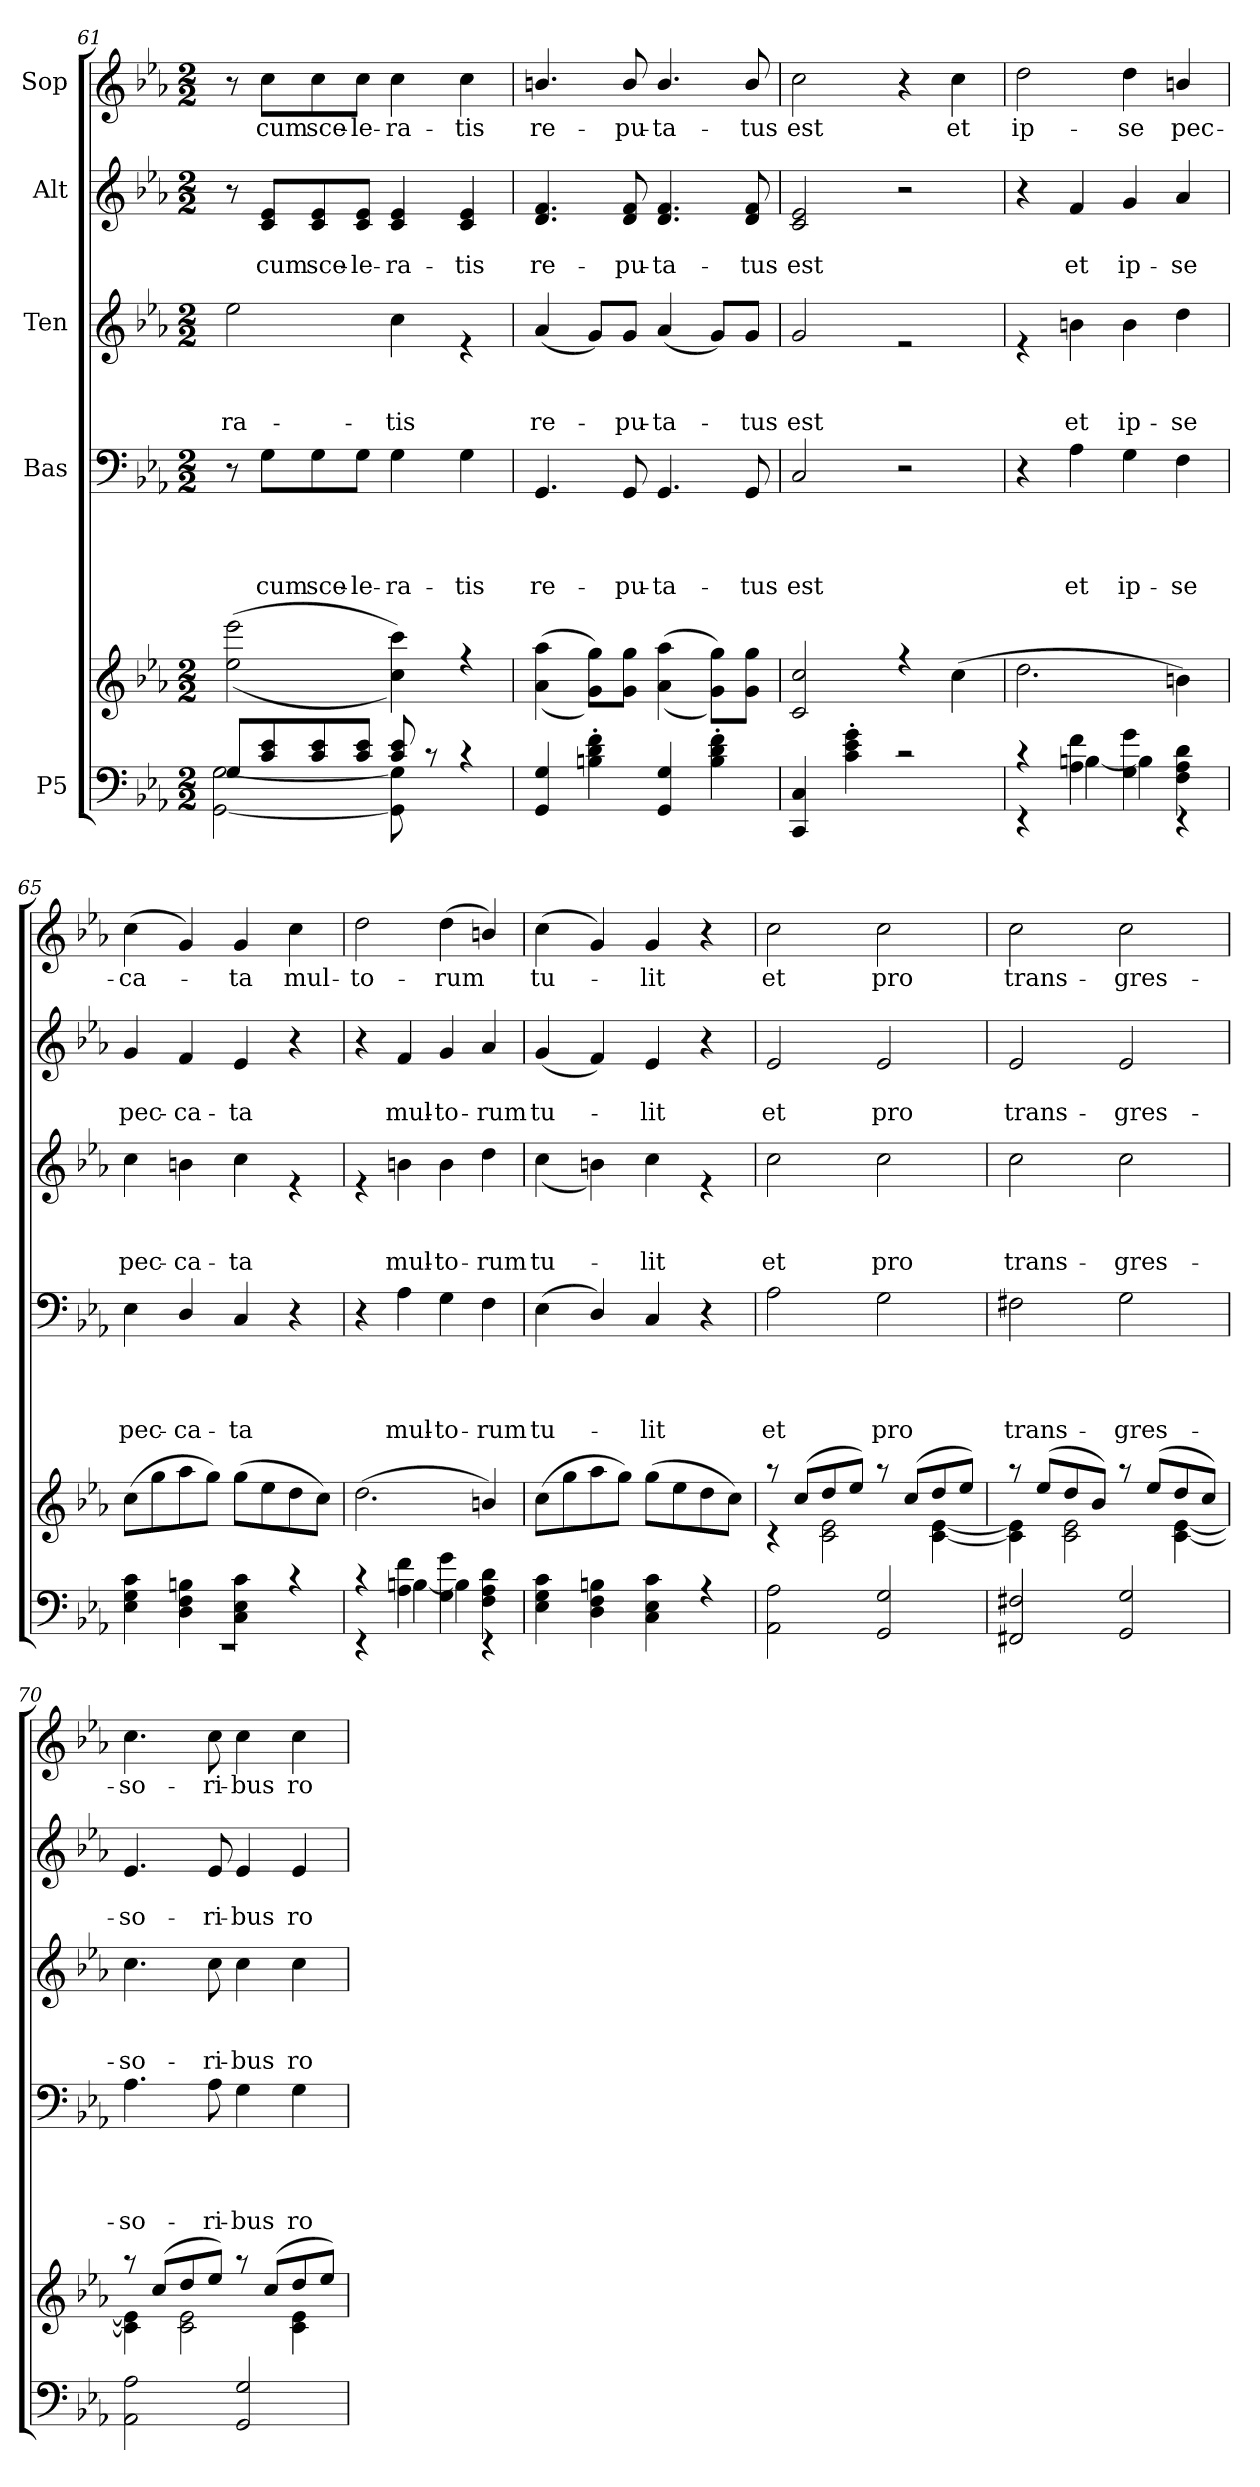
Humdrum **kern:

**kern	**kern	**kern	**text	**text	**text	**text	**kern	**text	**text	**text	**kern	**text	**text	**kern	**text
*part5	*part5	*part4	*part4	*part4	*part4	*part4	*part3	*part3	*part3	*part3	*part2	*part2	*part2	*part1	*part1
*staff6	*staff5	*staff4	*staff4	*staff4	*staff4	*staff4	*staff3	*staff3	*staff3	*staff3	*staff2	*staff2	*staff2	*staff1	*staff1
*I"P5	*	*I"Bas	*	*	*	*	*I"Ten	*	*	*	*I"Alt	*	*	*I"Sop	*
*clefF4	*clefG2	*clefF4	*	*	*	*	*clefG2	*	*	*	*clefG2	*	*	*clefG2	*
*k[b-e-a-]	*k[b-e-a-]	*k[b-e-a-]	*	*	*	*	*k[b-e-a-]	*	*	*	*k[b-e-a-]	*	*	*k[b-e-a-]	*
*E-:	*E-:	*E-:	*	*	*	*	*E-:	*	*	*	*E-:	*	*	*E-:	*
*M2/2	*M2/2	*M2/2	*	*	*	*	*M2/2	*	*	*	*M2/2	*	*	*M2/2	*
=61	=61	=61	=61	=61	=61	=61	=61	=61	=61	=61	=61	=61	=61	=61	=61
*^	*^	*	*	*	*	*	*^	*	*	*	*	*	*	*	*
!	!	!	!	!	!	!	!	!	!	!	!	!	!LO:LY:b	!	!	!	!	!
8G/L	[<2GG\ [<2G\	(>(<2ee-\ 2eee-\	1ryy	8r	.	.	.	.	1ryy	2ee-\	.	.	-ra-	8r	.	.	8r	.
!	!	!	!	!	!	!	!	!LO:LY:b	!	!	!	!	!	!	!	!LO:LY:b	!	!LO:LY:b
8c/ 8e-/	.	.	.	8G\L	.	.	.	cum	.	.	.	.	.	8c/ 8e-/L	.	cum	8cc\L	cum
!	!	!	!	!	!	!	!	!LO:LY:b	!	!	!	!	!	!	!	!LO:LY:b	!	!LO:LY:b
8c/ 8e-/	.	.	.	8G\	.	.	.	sce-	.	.	.	.	.	8c/ 8e-/	.	sce-	8cc\	sce-
!	!	!	!	!	!	!	!	!LO:LY:b	!	!	!	!	!	!	!	!LO:LY:b	!	!LO:LY:b
8c/ 8e-/J	.	.	.	8G\J	.	.	.	-le-	.	.	.	.	.	8c/ 8e-/J	.	-le-	8cc\J	-le-
!	!	!	!	!	!	!	!	!LO:LY:b	!	!	!	!	!LO:LY:b	!	!	!LO:LY:b	!	!LO:LY:b
8c/ 8e-/	8GG\] 8G\]	4cc\ 4ccc\))	.	4G\	.	.	.	-ra-	.	4cc\	.	.	-tis	4c/ 4e-/	.	-ra-	4cc\	-ra-
8rc	4.ryy	.	.	.	.	.	.	.	.	.	.	.	.	.	.	.	.	.
!	!	!	!	!	!	!	!	!LO:LY:b	!	!	!	!	!	!	!	!LO:LY:b	!	!LO:LY:b
4rc	.	4r	.	4G\	.	.	.	-tis	.	4r	.	.	.	4c/ 4e-/	.	-tis	4cc\	-tis
=62	=62	=62	=62	=62	=62	=62	=62	=62	=62	=62	=62	=62	=62	=62	=62	=62	=62	=62
!	!	!	!	!	!	!	!	!LO:LY:b	!	!	!	!	!LO:LY:b	!	!	!LO:LY:b	!	!LO:LY:b
4GG/ 4G/	1ryy	(>(<4a-\ 4aa-\	1ryy	4.GG/	.	.	.	re-	1ryy	(<4a-/	.	.	re-	4.d/ 4.f/	.	re-	4.bn/	re-
4Bn\'> 4d\'> 4f\'>	.	8g\ 8gg\L))	.	.	.	.	.	.	.	8g/L)	.	.	.	.	.	.	.	.
!	!	!	!	!	!	!	!	!LO:LY:b	!	!	!	!	!LO:LY:b	!	!	!LO:LY:b	!	!LO:LY:b
.	.	8g\ 8gg\J	.	8GG/	.	.	.	-pu-	.	8g/J	.	.	-pu-	8d/ 8f/	.	-pu-	8b/	-pu-
!	!	!	!	!	!	!	!	!LO:LY:b	!	!	!	!	!LO:LY:b	!	!	!LO:LY:b	!	!LO:LY:b
4GG/ 4G/	.	(>(<4a-\ 4aa-\	.	4.GG/	.	.	.	-ta-	.	(<4a-/	.	.	-ta-	4.d/ 4.f/	.	-ta-	4.b/	-ta-
4B\'> 4d\'> 4f\'>	.	8g\ 8gg\L))	.	.	.	.	.	.	.	8g/L)	.	.	.	.	.	.	.	.
!	!	!	!	!	!	!	!	!LO:LY:b	!	!	!	!	!LO:LY:b	!	!	!LO:LY:b	!	!LO:LY:b
.	.	8g\ 8gg\J	.	8GG/	.	.	.	-tus	.	8g/J	.	.	-tus	8d/ 8f/	.	-tus	8b/	-tus
=63	=63	=63	=63	=63	=63	=63	=63	=63	=63	=63	=63	=63	=63	=63	=63	=63	=63	=63
!	!	!	!	!	!	!	!	!LO:LY:b	!	!	!	!	!LO:LY:b	!	!	!LO:LY:b	!	!LO:LY:b
4CC/ 4C/	1ryy	2c/ 2cc/	1ryy	2C/	.	.	.	est	1ryy	2g/	.	.	est	2c/ 2e-/	.	est	2cc\	est
4c\'> 4e-\'> 4g\'>	.	.	.	.	.	.	.	.	.	.	.	.	.	.	.	.	.	.
2r	.	4r	.	2r	.	.	.	.	.	2r	.	.	.	2r	.	.	4r	.
!	!	!	!	!	!	!	!	!	!	!	!	!	!	!	!	!	!	!LO:LY:b
.	.	(>4cc\	.	.	.	.	.	.	.	.	.	.	.	.	.	.	4cc\	et
!!LO:LB:g=z
=64	=64	=64	=64	=64	=64	=64	=64	=64	=64	=64	=64	=64	=64	=64	=64	=64	=64	=64
!	!	!	!	!	!	!	!	!	!	!	!	!	!	!	!	!	!	!LO:LY:b
4rc	4rEE	2.dd\	1ryy	4r	.	.	.	.	1ryy	4r	.	.	.	4r	.	.	2dd\	ip-
!	!	!	!	!	!	!	!	!LO:LY:b	!	!	!	!	!LO:LY:b	!	!	!LO:LY:b	!	!
4A-\ 4f\	[<4Bn\	.	.	4A-\	.	.	.	et	.	4bn\	.	.	et	4f/	.	et	.	.
!	!	!	!	!	!	!	!	!LO:LY:b	!	!	!	!	!LO:LY:b	!	!	!LO:LY:b	!	!LO:LY:b
4G\ 4g\	4B\]	.	.	4G\	.	.	.	ip-	.	4b\	.	.	ip-	4g/	.	ip-	4dd\	-se
!	!	!	!	!	!	!	!	!LO:LY:b	!	!	!	!	!LO:LY:b	!	!	!LO:LY:b	!	!LO:LY:b
4F\ 4A-\ 4d\	4rEE	4bn\)	.	4F\	.	.	.	-se	.	4dd\	.	.	-se	4a-/	.	-se	4bn/	pec-
=65	=65	=65	=65	=65	=65	=65	=65	=65	=65	=65	=65	=65	=65	=65	=65	=65	=65	=65
!	!	!	!	!	!	!	!	!LO:LY:b	!	!	!	!	!LO:LY:b	!	!	!LO:LY:b	!	!LO:LY:b
4E-\ 4G\ 4c\	1rEE	(>8cc\L	1ryy	4E-\	.	.	.	pec-	1ryy	4cc\	.	.	pec-	4g/	.	pec-	(>4cc\	-ca-
.	.	8gg\	.	.	.	.	.	.	.	.	.	.	.	.	.	.	.	.
!	!	!	!	!	!	!	!	!LO:LY:b	!	!	!	!	!LO:LY:b	!	!	!LO:LY:b	!	!
4D\ 4F\ 4Bn\	.	8aa-\	.	4D/	.	.	.	-ca-	.	4bn\	.	.	-ca-	4f/	.	-ca-	4g/)	.
.	.	8gg\J)	.	.	.	.	.	.	.	.	.	.	.	.	.	.	.	.
!	!	!	!	!	!	!	!	!LO:LY:b	!	!	!	!	!LO:LY:b	!	!	!LO:LY:b	!	!LO:LY:b
4C\ 4E-\ 4c\	.	(>8gg\L	.	4C/	.	.	.	-ta	.	4cc\	.	.	-ta	4e-/	.	-ta	4g/	-ta
.	.	8ee-\	.	.	.	.	.	.	.	.	.	.	.	.	.	.	.	.
!	!	!	!	!	!	!	!	!	!	!	!	!	!	!	!	!	!	!LO:LY:b
4rc	.	8dd\	.	4r	.	.	.	.	.	4r	.	.	.	4r	.	.	4cc\	mul-
.	.	8cc\J)	.	.	.	.	.	.	.	.	.	.	.	.	.	.	.	.
=66	=66	=66	=66	=66	=66	=66	=66	=66	=66	=66	=66	=66	=66	=66	=66	=66	=66	=66
!	!	!	!	!	!	!	!	!	!	!	!	!	!	!	!	!	!	!LO:LY:b
4rc	4rEE	(>2.dd\	1ryy	4r	.	.	.	.	1ryy	4r	.	.	.	4r	.	.	2dd\	-to-
!	!	!	!	!	!	!	!	!LO:LY:b	!	!	!	!	!LO:LY:b	!	!	!LO:LY:b	!	!
4A-\ 4f\	[<4Bn\	.	.	4A-\	.	.	.	mul-	.	4bn\	.	.	mul-	4f/	.	mul-	.	.
!	!	!	!	!	!	!	!	!LO:LY:b	!	!	!	!	!LO:LY:b	!	!	!LO:LY:b	!	!LO:LY:b
4G\ 4g\	4B\]	.	.	4G\	.	.	.	-to-	.	4b\	.	.	-to-	4g/	.	-to-	(>4dd\	-rum
!	!	!	!	!	!	!	!	!LO:LY:b	!	!	!	!	!LO:LY:b	!	!	!LO:LY:b	!	!
4F\ 4A-\ 4d\	4rEE	4bn/)	.	4F\	.	.	.	-rum	.	4dd\	.	.	-rum	4a-/	.	-rum	4bn/)	.
=67	=67	=67	=67	=67	=67	=67	=67	=67	=67	=67	=67	=67	=67	=67	=67	=67	=67	=67
!	!	!	!	!	!	!	!	!LO:LY:b	!	!	!	!	!LO:LY:b	!	!	!LO:LY:b	!	!LO:LY:b
4E-\ 4G\ 4c\	1ryy	(>8cc\L	1ryy	(>4E-\	.	.	.	tu-	1ryy	(>4cc\	.	.	tu-	(<4g/	.	tu-	(>4cc\	tu-
.	.	8gg\	.	.	.	.	.	.	.	.	.	.	.	.	.	.	.	.
4D\ 4F\ 4Bn\	.	8aa-\	.	4D/)	.	.	.	.	.	4bn\)	.	.	.	4f/)	.	.	4g/)	.
.	.	8gg\J)	.	.	.	.	.	.	.	.	.	.	.	.	.	.	.	.
!	!	!	!	!	!	!	!	!LO:LY:b	!	!	!	!	!LO:LY:b	!	!	!LO:LY:b	!	!LO:LY:b
4C\ 4E-\ 4c\	.	(>8gg\L	.	4C/	.	.	.	-lit	.	4cc\	.	.	-lit	4e-/	.	-lit	4g/	-lit
.	.	8ee-\	.	.	.	.	.	.	.	.	.	.	.	.	.	.	.	.
4r	.	8dd\	.	4r	.	.	.	.	.	4r	.	.	.	4r	.	.	4r	.
.	.	8cc\J)	.	.	.	.	.	.	.	.	.	.	.	.	.	.	.	.
=68	=68	=68	=68	=68	=68	=68	=68	=68	=68	=68	=68	=68	=68	=68	=68	=68	=68	=68
!	!	!	!	!	!	!	!	!LO:LY:b	!	!	!	!	!LO:LY:b	!	!	!LO:LY:b	!	!LO:LY:b
2AA-\ 2A-\	1ryy	8raa	4rc	2A-\	.	.	.	et	1ryy	2cc\	.	.	et	2e-/	.	et	2cc\	et
.	.	(>8cc/L	.	.	.	.	.	.	.	.	.	.	.	.	.	.	.	.
.	.	8dd/	2c\ 2e-\	.	.	.	.	.	.	.	.	.	.	.	.	.	.	.
.	.	8ee-/J)	.	.	.	.	.	.	.	.	.	.	.	.	.	.	.	.
!	!	!	!	!	!	!	!	!LO:LY:b	!	!	!	!	!LO:LY:b	!	!	!LO:LY:b	!	!LO:LY:b
2GG/ 2G/	.	8raa	.	2G\	.	.	.	pro	.	2cc\	.	.	pro	2e-/	.	pro	2cc\	pro
.	.	(>8cc/L	.	.	.	.	.	.	.	.	.	.	.	.	.	.	.	.
.	.	8dd/	[<4c\ [<4e-\	.	.	.	.	.	.	.	.	.	.	.	.	.	.	.
.	.	8ee-/J)	.	.	.	.	.	.	.	.	.	.	.	.	.	.	.	.
=69	=69	=69	=69	=69	=69	=69	=69	=69	=69	=69	=69	=69	=69	=69	=69	=69	=69	=69
!	!	!	!	!	!	!	!	!LO:LY:b	!	!	!	!	!LO:LY:b	!	!	!LO:LY:b	!	!LO:LY:b
2FF#X/ 2F#X/	1ryy	8raa	4c\] 4e-\]	2F#X\	.	.	.	trans-	1ryy	2cc\	.	.	trans-	2e-/	.	trans-	2cc\	trans-
.	.	(>8ee-/L	.	.	.	.	.	.	.	.	.	.	.	.	.	.	.	.
.	.	8dd/	2c\ 2e-\	.	.	.	.	.	.	.	.	.	.	.	.	.	.	.
.	.	8b-/J)	.	.	.	.	.	.	.	.	.	.	.	.	.	.	.	.
!	!	!	!	!	!	!	!	!LO:LY:b	!	!	!	!	!LO:LY:b	!	!	!LO:LY:b	!	!LO:LY:b
2GG/ 2G/	.	8raa	.	2G\	.	.	.	-gres-	.	2cc\	.	.	-gres-	2e-/	.	-gres-	2cc\	-gres-
.	.	(>8ee-/L	.	.	.	.	.	.	.	.	.	.	.	.	.	.	.	.
.	.	8dd/	[<4c\ [<4e-\	.	.	.	.	.	.	.	.	.	.	.	.	.	.	.
.	.	8cc/J)	.	.	.	.	.	.	.	.	.	.	.	.	.	.	.	.
!!LO:PB:g=z
=70	=70	=70	=70	=70	=70	=70	=70	=70	=70	=70	=70	=70	=70	=70	=70	=70	=70	=70
!	!	!	!	!	!	!	!	!LO:LY:b	!	!	!	!	!LO:LY:b	!	!	!LO:LY:b	!	!LO:LY:b
2AA-\ 2A-\	1ryy	8raa	4c\] 4e-\]	4.A-\	.	.	.	-so-	1ryy	4.cc\	.	.	-so-	4.e-/	.	-so-	4.cc\	-so-
.	.	(>8cc/L	.	.	.	.	.	.	.	.	.	.	.	.	.	.	.	.
.	.	8dd/	2c\ 2e-\	.	.	.	.	.	.	.	.	.	.	.	.	.	.	.
!	!	!	!	!	!	!	!	!LO:LY:b	!	!	!	!	!LO:LY:b	!	!	!LO:LY:b	!	!LO:LY:b
.	.	8ee-/J)	.	8A-\	.	.	.	-ri-	.	8cc\	.	.	-ri-	8e-/	.	-ri-	8cc\	-ri-
!	!	!	!	!	!	!	!	!LO:LY:b	!	!	!	!	!LO:LY:b	!	!	!LO:LY:b	!	!LO:LY:b
2GG/ 2G/	.	8raa	.	4G\	.	.	.	-bus	.	4cc\	.	.	-bus	4e-/	.	-bus	4cc\	-bus
.	.	(>8cc/L	.	.	.	.	.	.	.	.	.	.	.	.	.	.	.	.
!	!	!	!	!	!	!	!	!LO:LY:b	!	!	!	!	!LO:LY:b	!	!	!LO:LY:b	!	!LO:LY:b
.	.	8dd/	4c\ 4e-\	4G\	.	.	.	ro-	.	4cc\	.	.	ro-	4e-/	.	ro-	4cc\	ro-
.	.	8ee-/J)	.	.	.	.	.	.	.	.	.	.	.	.	.	.	.	.
*v	*v	*	*	*	*	*	*	*	*v	*v	*	*	*	*	*	*	*	*
*	*v	*v	*	*	*	*	*	*	*	*	*	*	*	*	*	*
=	=	=	=	=	=	=	=	=	=	=	=	=	=	=	=
*-	*-	*-	*-	*-	*-	*-	*-	*-	*-	*-	*-	*-	*-	*-	*-
